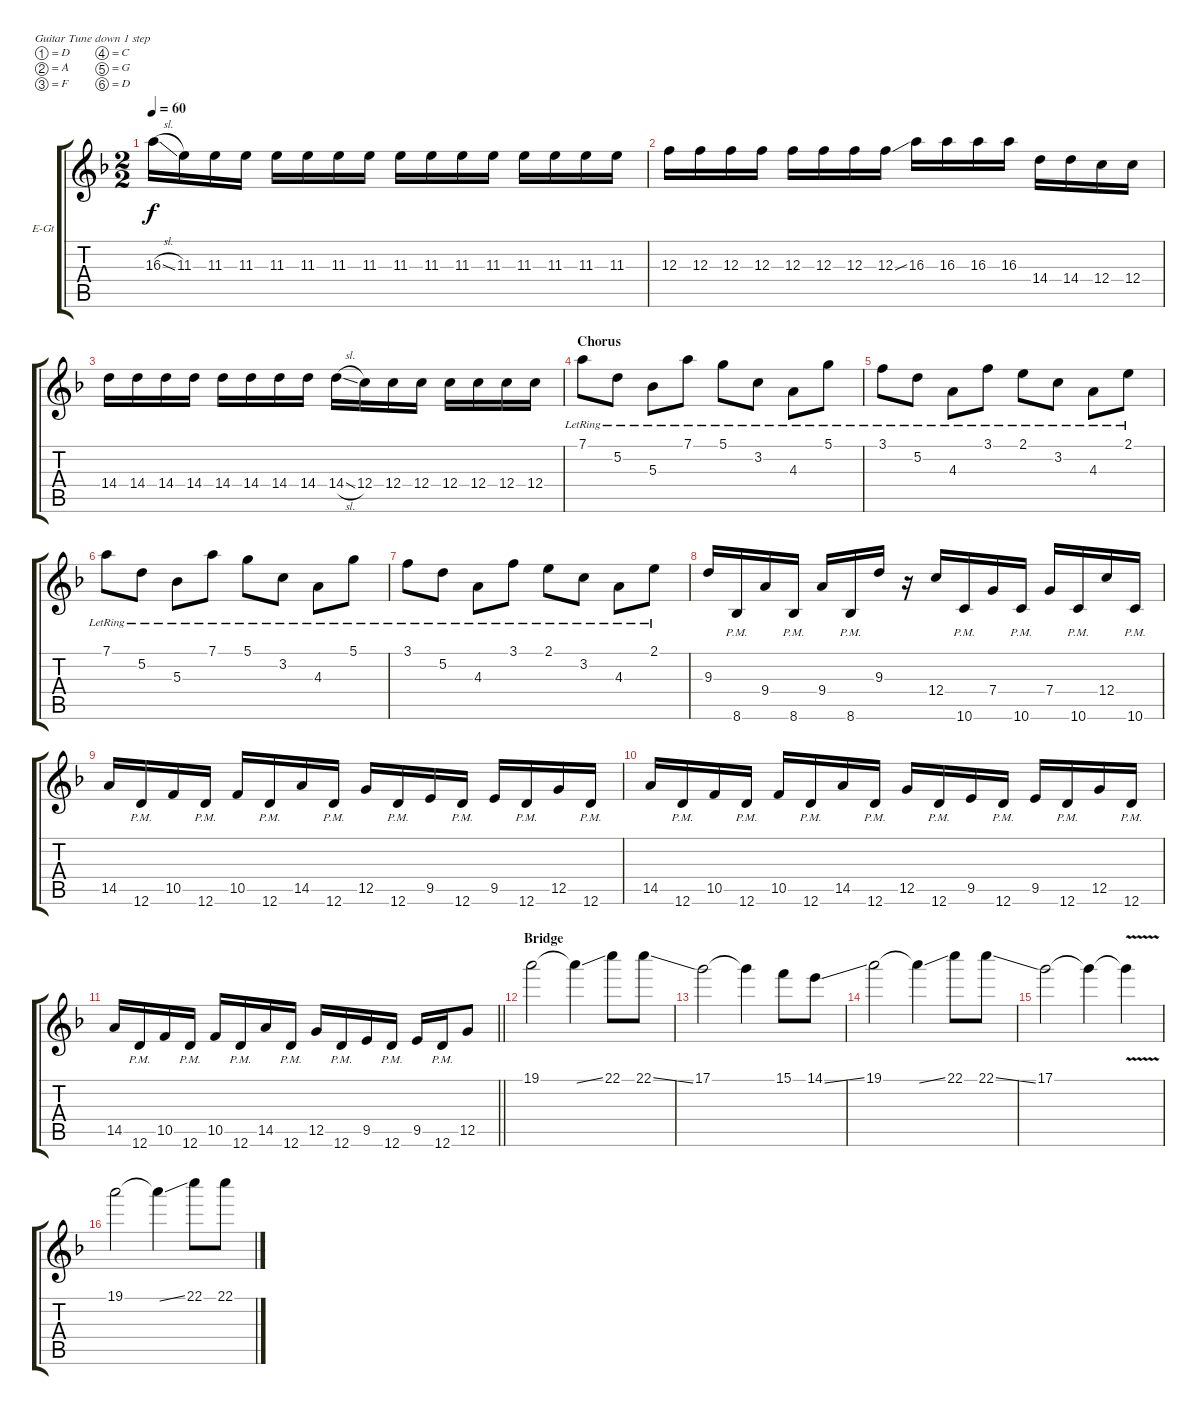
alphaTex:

\bracketExtendMode groupsimilarinstruments
\firstSystemTrackNameOrientation horizontal
\otherSystemsTrackNameOrientation horizontal
\track ("Electric Guitar" "E-Gt") {instrument distortionguitar}
\staff {score tabs}
\tuning (D4 A3 F3 C3 G2 D2)
\ts (2 2)
\tempo 60
\clef g2
\ks dminor
16.3{sl}.16{dy f} 11.3.16 11.3.16 11.3.16 11.3.16 11.3.16 11.3.16 11.3.16 11.3.16 11.3.16 11.3.16 11.3.16 11.3.16 11.3.16 11.3.16 11.3.16 |
12.3.16 12.3.16 12.3.16 12.3.16 12.3.16 12.3.16 12.3.16 12.3{ss}.16 16.3.16 16.3.16 16.3.16 16.3.16 14.4.16 14.4.16 12.4.16 12.4.16 |
14.4.16 14.4.16 14.4.16 14.4.16 14.4.16 14.4.16 14.4.16 14.4.16 14.4{sl}.16 12.4.16 12.4.16 12.4.16 12.4.16 12.4.16 12.4.16 12.4.16 |
\section ("" "Chorus")
7.1{lr}.8 5.2{lr}.8 5.3{lr}.8 7.1{lr}.8 5.1{lr}.8 3.2{lr}.8 4.3{lr}.8 5.1{lr}.8 |
3.1{lr}.8 5.2{lr}.8 4.3{lr}.8 3.1{lr}.8 2.1{lr}.8 3.2{lr}.8 4.3{lr}.8 2.1{lr}.8 |
7.1{lr}.8 5.2{lr}.8 5.3{lr}.8 7.1{lr}.8 5.1{lr}.8 3.2{lr}.8 4.3{lr}.8 5.1{lr}.8 |
3.1{lr}.8 5.2{lr}.8 4.3{lr}.8 3.1{lr}.8 2.1{lr}.8 3.2{lr}.8 4.3{lr}.8 2.1{lr}.8 |
9.3.16 8.6{pm}.16 9.4.16 8.6{pm}.16 9.4.16 8.6{pm}.16 9.3.16 r.16 12.4.16 10.6{pm}.16 7.4.16 10.6{pm}.16 7.4.16 10.6{pm}.16 12.4.16 10.6{pm}.16 |
14.5.16 12.6{pm}.16 10.5.16 12.6{pm}.16 10.5.16 12.6{pm}.16 14.5.16 12.6{pm}.16 12.5.16 12.6{pm}.16 9.5.16 12.6{pm}.16 9.5.16 12.6{pm}.16 12.5.16 12.6{pm}.16 |
14.5.16 12.6{pm}.16 10.5.16 12.6{pm}.16 10.5.16 12.6{pm}.16 14.5.16 12.6{pm}.16 12.5.16 12.6{pm}.16 9.5.16 12.6{pm}.16 9.5.16 12.6{pm}.16 12.5.16 12.6{pm}.16 |
\barLineRight lightlight
14.5.16 12.6{pm}.16 10.5.16 12.6{pm}.16 10.5.16 12.6{pm}.16 14.5.16 12.6{pm}.16 12.5.16 12.6{pm}.16 9.5.16 12.6{pm}.16 9.5.16 12.6{pm}.16 12.5.8 |
\section ("" "Bridge")
19.1.2 19.1{ss t}.4 22.1.8 22.1{ss}.8 |
17.1.2 17.1{t}.4 15.1.8 14.1{ss}.8 |
19.1.2 19.1{ss t}.4 22.1.8 22.1{ss}.8 |
17.1.2 17.1{t}.4 17.1{v t}.4 |
19.1.2 19.1{ss t}.4 22.1.8 22.1{ss}.8
